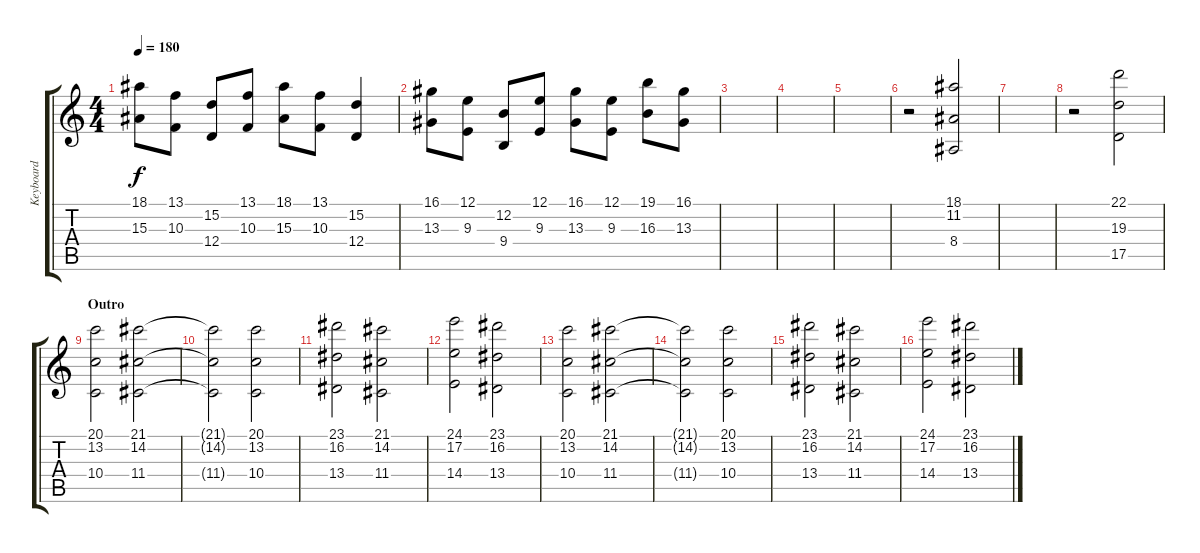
\track ("Keyboard" "Keyboard") {instrument stringensemble1}
\staff {score tabs}
\tuning (E4 B3 G3 D3 A2 E2) {hide}
\ts (4 4)
\tempo 180
\clef g2
\ks c
(18.1 15.3).8{dy f} (13.1 10.3).8 (15.2 12.4).8 (13.1 10.3).8 (18.1 15.3).8 (13.1 10.3).8 (15.2 12.4).4 |
(16.1 13.3).8 (12.1 9.3).8 (12.2 9.4).8 (12.1 9.3).8 (16.1 13.3).8 (12.1 9.3).8 (19.1 16.3).8 (16.1 13.3).8 |
|
|
|
r.2 (18.1 11.2 8.4).2 |
|
r.2 (22.1 19.3 17.5).2 |
\section ("" "Outro")
(20.1 13.2 10.4).2{volume 12 instrument stringensemble1} (21.1 14.2 11.4).2 |
(21.1{t} 14.2{t} 11.4{t}).2 (20.1 13.2 10.4).2 |
(23.1 16.2 13.4).2 (21.1 14.2 11.4).2 |
(24.1 17.2 14.4).2 (23.1 16.2 13.4).2 |
(20.1 13.2 10.4).2 (21.1 14.2 11.4).2 |
(21.1{t} 14.2{t} 11.4{t}).2 (20.1 13.2 10.4).2 |
(23.1 16.2 13.4).2 (21.1 14.2 11.4).2 |
(24.1 17.2 14.4).2 (23.1 16.2 13.4).2
